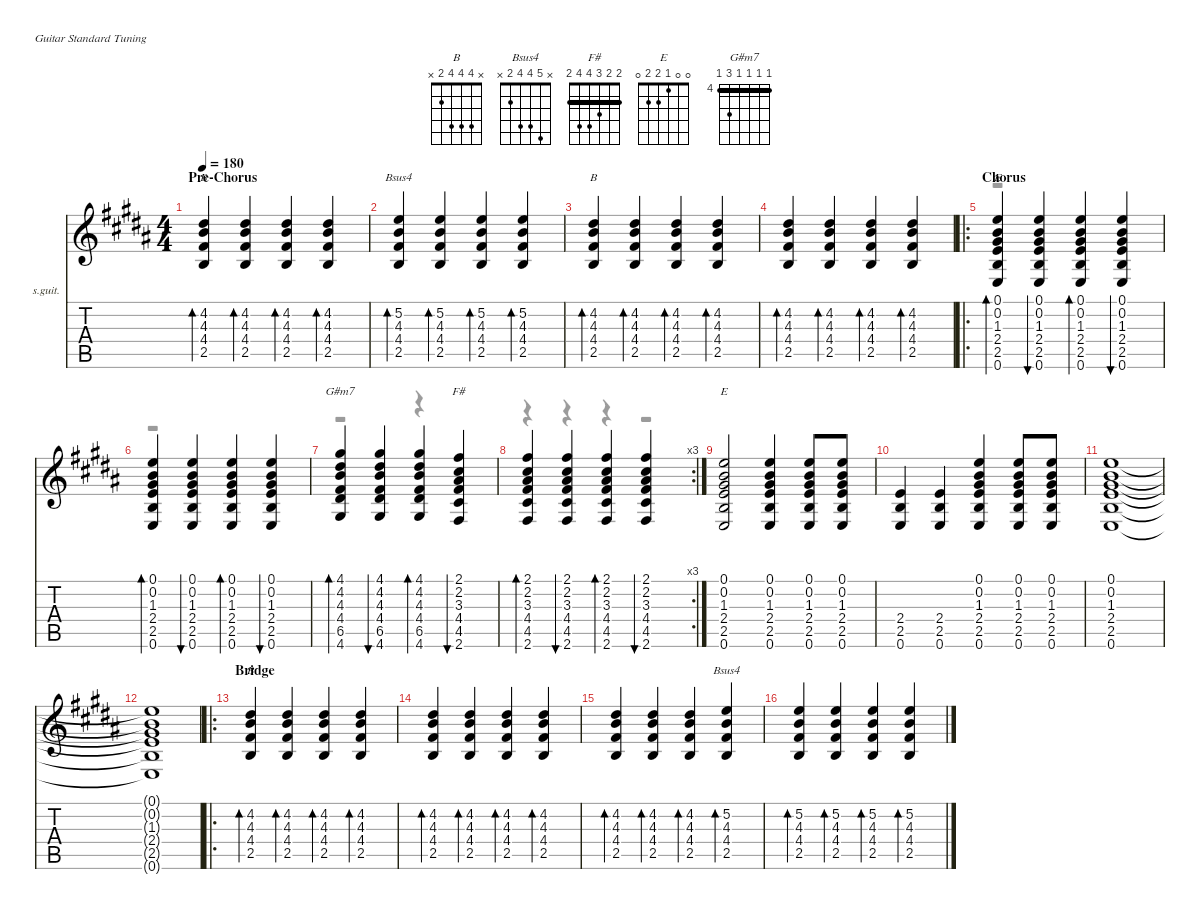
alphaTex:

\defaultSystemsLayout 4
\hideDynamics
\bracketExtendMode nobrackets
\firstSystemTrackNameOrientation horizontal
\otherSystemsTrackNameOrientation horizontal
\track ("Guitar II" "s.guit.") {instrument acousticguitarsteel}
\staff {score tabs}
\tuning (E4 B3 G3 D3 A2 E2)
\chord ("B" x 4 4 4 2 x) {showfingering false}
\chord ("Bsus4" x 5 4 4 2 x)
\chord ("F#" 2 2 3 4 4 2) {barre (2 2)}
\chord ("E" 0 0 1 2 2 0)
\chord ("G#m7" 4 4 4 4 6 4) {firstfret 4 showfingering false barre (4 4 4 4)}
\voice
\ts (4 4)
\section ("" "Pre-Chorus")
\tempo 180
\clef g2
\ks b
(2.5 4.4 4.3 4.2).4{bd 30 ch "B" dy mf} (2.5 4.4 4.3 4.2).4{bd 30} (2.5 4.4 4.3 4.2).4{bd 30} (2.5 4.4 4.3 4.2).4{bd 30} |
(2.5 4.4 4.3 5.2).4{bd 30 ch "Bsus4"} (2.5 4.4 4.3 5.2).4{bd 30} (2.5 4.4 4.3 5.2).4{bd 30} (2.5 4.4 4.3 5.2).4{bd 30} |
(2.5 4.4 4.3 4.2).4{bd 30 ch "B"} (2.5 4.4 4.3 4.2).4{bd 30} (2.5 4.4 4.3 4.2).4{bd 30} (2.5 4.4 4.3 4.2).4{bd 30} |
(2.5 4.4 4.3 4.2).4{bd 30} (2.5 4.4 4.3 4.2).4{bd 30} (2.5 4.4 4.3 4.2).4{bd 30} (2.5 4.4 4.3 4.2).4{bd 30} |
\ro
\section ("" "Chorus")
(0.6 2.5 2.4 1.3 0.2 0.1).4{bd 30 ch "E"} (0.6 2.5 2.4 1.3 0.2 0.1).4{bu 30} (0.6 2.5 2.4 1.3 0.2 0.1).4{bd 30} (0.6 2.5 2.4 1.3 0.2 0.1).4{bu 30} |
(0.6 2.5 2.4 1.3 0.2 0.1).4{bd 30} (0.6 2.5 2.4 1.3 0.2 0.1).4{bu 30} (0.6 2.5 2.4 1.3 0.2 0.1).4{bd 30} (0.6 2.5 2.4 1.3 0.2 0.1).4{bu 30} |
(4.6 6.5 4.4 4.3 4.2 4.1).4{bd 30 ch "G#m7"} (4.6 6.5 4.4 4.3 4.2 4.1).4{bu 30} (4.6 6.5 4.4 4.3 4.2 4.1).4{bd 30} (2.6 4.5 4.4 3.3 2.2 2.1).4{bu 30 ch "F#"} |
\rc 3
(2.6 4.5 4.4 3.3 2.2 2.1).4{bd 30} (2.6 4.5 4.4 3.3 2.2 2.1).4{bu 30} (2.6 4.5 4.4 3.3 2.2 2.1).4{bd 30} (2.6 4.5 4.4 3.3 2.2 2.1).4{bu 30} |
(0.6 2.5 2.4 1.3 0.2 0.1).2{ch "E"} (0.6 2.5 2.4 1.3 0.2 0.1).4 (0.6 2.5 2.4 1.3 0.2 0.1).8 (0.6 2.5 2.4 1.3 0.2 0.1).8 |
(0.6 2.5 2.4).4 (0.6 2.5 2.4).4 (0.6 2.5 2.4 1.3 0.2 0.1).4 (0.6 2.5 2.4 1.3 0.2 0.1).8 (0.6 2.5 2.4 1.3 0.2 0.1).8 |
(0.6 2.5 2.4 1.3 0.2 0.1).1 |
(0.6{t} 2.5{t} 2.4{t} 1.3{t} 0.2{t} 0.1{t}).1 |
\ro
\section ("" "Bridge")
(2.5 4.4 4.3 4.2).4{bd 30 ch "B" dy mp} (2.5 4.4 4.3 4.2).4{bd 30} (2.5 4.4 4.3 4.2).4{bd 30} (2.5 4.4 4.3 4.2).4{bd 30} |
(2.5 4.4 4.3 4.2).4{bd 30} (2.5 4.4 4.3 4.2).4{bd 30} (2.5 4.4 4.3 4.2).4{bd 30} (2.5 4.4 4.3 4.2).4{bd 30} |
(2.5 4.4 4.3 4.2).4{bd 30} (2.5 4.4 4.3 4.2).4{bd 30} (2.5 4.4 4.3 4.2).4{bd 30} (2.5 4.4 4.3 5.2).4{bd 30 ch "Bsus4"} |
(2.5 4.4 4.3 5.2).4{bd 30} (2.5 4.4 4.3 5.2).4{bd 30} (2.5 4.4 4.3 5.2).4{bd 30} (2.5 4.4 4.3 5.2).4{bd 30}
\voice
\clef g2
\ottava regular
\simile none
\ks b
|
|
|
|
r.2{dy mf} |
r.2 |
r.2 r.4 |
r.4 r.4 r.4 r.2 |
|
|
|
|
|
|
|
\voice
\clef g2
\ottava regular
\simile none
\ks b
|
|
|
|
r.2{dy mf} |
r.2 |
r.2 r.4 |
r.4 r.4 r.4 r.2 |
|
|
|
|
|
|
|
\voice
\clef g2
\ottava regular
\simile none
\ks b
|
|
|
|
r.2{dy mf} |
r.2 |
r.2 r.4 |
r.4 r.4 r.4 r.2 |
|
|
|
|
|
|
|
